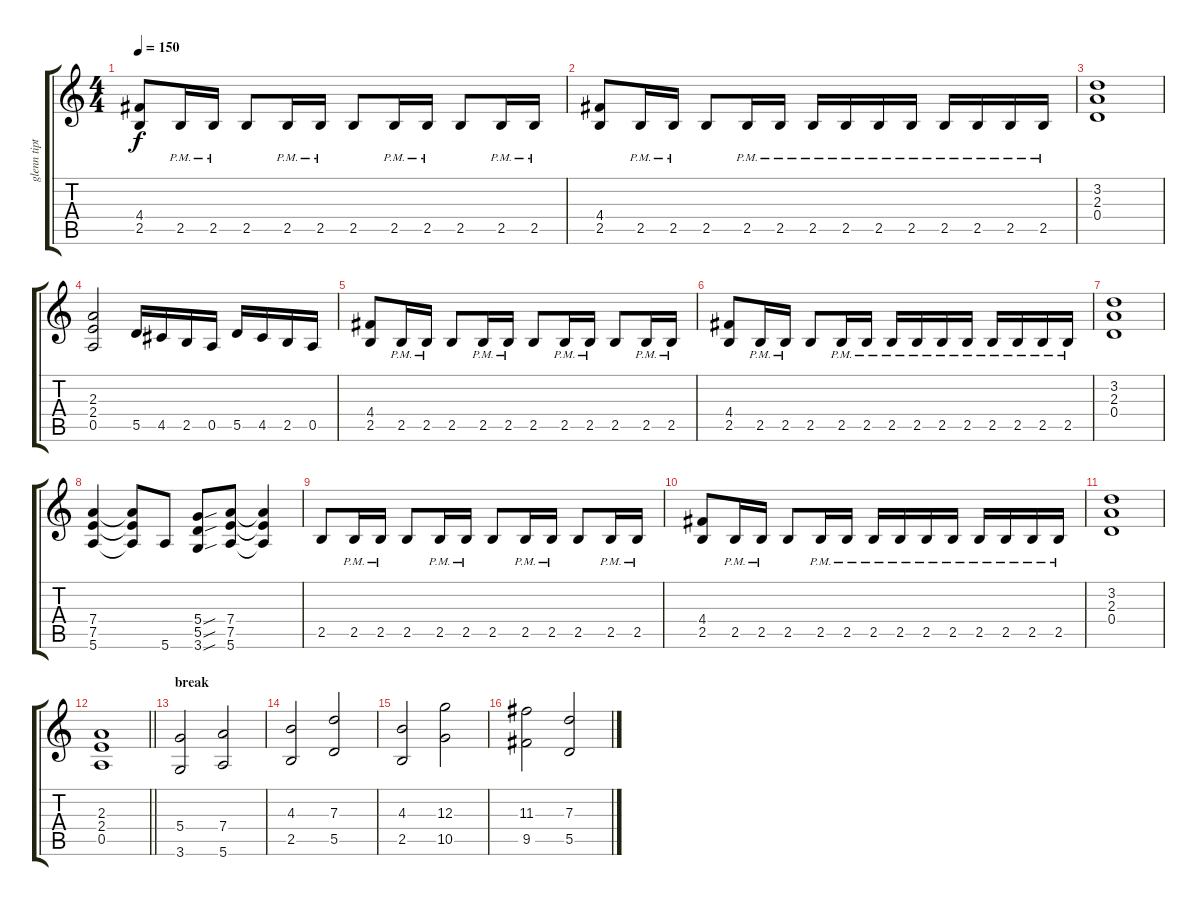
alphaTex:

\track ("glenn tipton" "glenn tipt") {instrument distortionguitar}
\staff {score tabs}
\tuning (E4 B3 G3 D3 A2 E2) {hide}
\ts (4 4)
\tempo 150
\clef g2
\ks c
(4.4 2.5).8{dy f} 2.5{pm}.16 2.5{pm}.16 2.5.8 2.5{pm}.16 2.5{pm}.16 2.5.8 2.5{pm}.16 2.5{pm}.16 2.5.8 2.5{pm}.16 2.5{pm}.16 |
(4.4 2.5).8 2.5{pm}.16 2.5{pm}.16 2.5.8 2.5{pm}.16 2.5{pm}.16 2.5{pm}.16 2.5{pm}.16 2.5{pm}.16 2.5{pm}.16 2.5{pm}.16 2.5{pm}.16 2.5{pm}.16 2.5{pm}.16 |
(3.2 2.3 0.4).1 |
(2.3 2.4 0.5).2 5.5.16 4.5.16 2.5.16 0.5.16 5.5.16 4.5.16 2.5.16 0.5.16 |
(4.4 2.5).8 2.5{pm}.16 2.5{pm}.16 2.5.8 2.5{pm}.16 2.5{pm}.16 2.5.8 2.5{pm}.16 2.5{pm}.16 2.5.8 2.5{pm}.16 2.5{pm}.16 |
(4.4 2.5).8 2.5{pm}.16 2.5{pm}.16 2.5.8 2.5{pm}.16 2.5{pm}.16 2.5{pm}.16 2.5{pm}.16 2.5{pm}.16 2.5{pm}.16 2.5{pm}.16 2.5{pm}.16 2.5{pm}.16 2.5{pm}.16 |
(3.2 2.3 0.4).1 |
(7.4 7.5 5.6).4 (7.4{t} 7.5{t} 5.6{t}).8 5.6.8 (5.4{sou} 5.5{sou} 3.6{sou}).8 (7.4 7.5 5.6).8 (7.4{t} 7.5{t} 5.6{t}).4 |
2.5.8 2.5{pm}.16 2.5{pm}.16 2.5.8 2.5{pm}.16 2.5{pm}.16 2.5.8 2.5{pm}.16 2.5{pm}.16 2.5.8 2.5{pm}.16 2.5{pm}.16 |
(4.4 2.5).8 2.5{pm}.16 2.5{pm}.16 2.5.8 2.5{pm}.16 2.5{pm}.16 2.5{pm}.16 2.5{pm}.16 2.5{pm}.16 2.5{pm}.16 2.5{pm}.16 2.5{pm}.16 2.5{pm}.16 2.5{pm}.16 |
(3.2 2.3 0.4).1 |
\barLineRight lightlight
(2.3 2.4 0.5).1 |
\section ("" "break")
(5.4 3.6).2 (7.4 5.6).2 |
(4.3 2.5).2 (7.3 5.5).2 |
(4.3 2.5).2 (12.3 10.5).2 |
(11.3 9.5).2 (7.3 5.5).2
